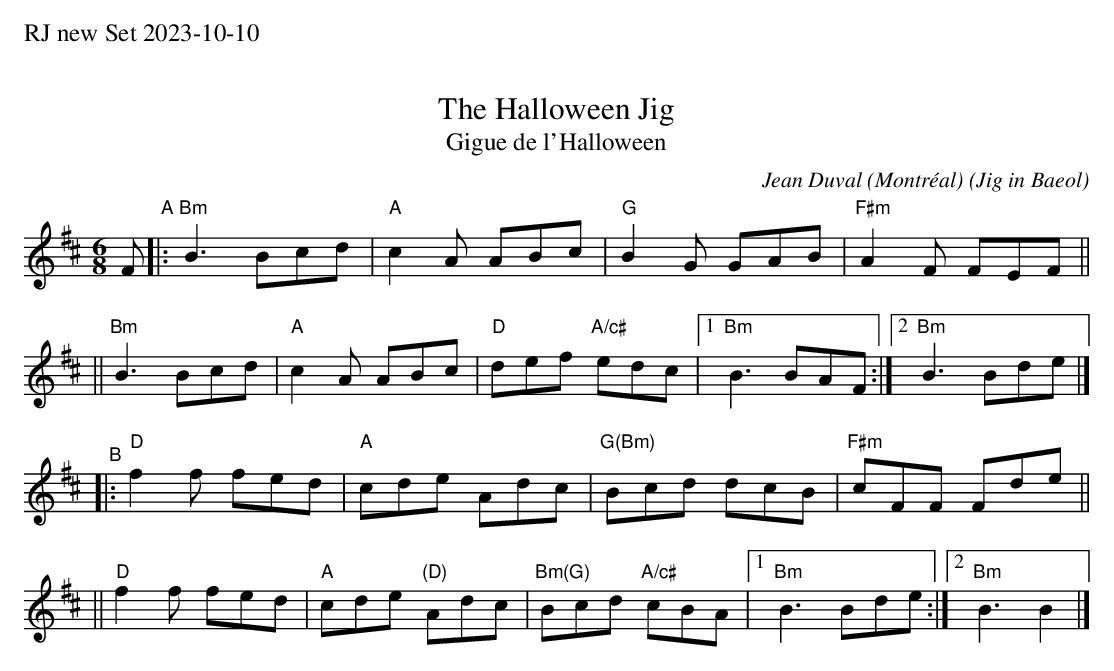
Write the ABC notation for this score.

X:1
T: The Halloween Jig
T: Gigue de l'Halloween
C: Jean Duval (Montr\'eal)
O: Jig in Baeol
M: 6/8
L: 1/8
K: Bm
F "^A"\
|: "Bm"B3 Bcd | "A"c2A ABc | "G"B2G GAB | "F#m"A2F FEF ||
|| "Bm"B3 Bcd | "A"c2A ABc | "D"def "A/c#"edc |[1 "Bm"B3 BAF :|[2 "Bm"B3 Bde |]
"^B"\
|: "D"f2f fed | "A"cde Adc | "G(Bm)"Bcd dcB | "F#m"cFF Fde ||
|| "D"f2f fed | "A"cde "(D)"Adc | "Bm(G)"Bcd "A/c#"cBA |[1 "Bm"B3 Bde :|[2 "Bm"B3 B2 |]
